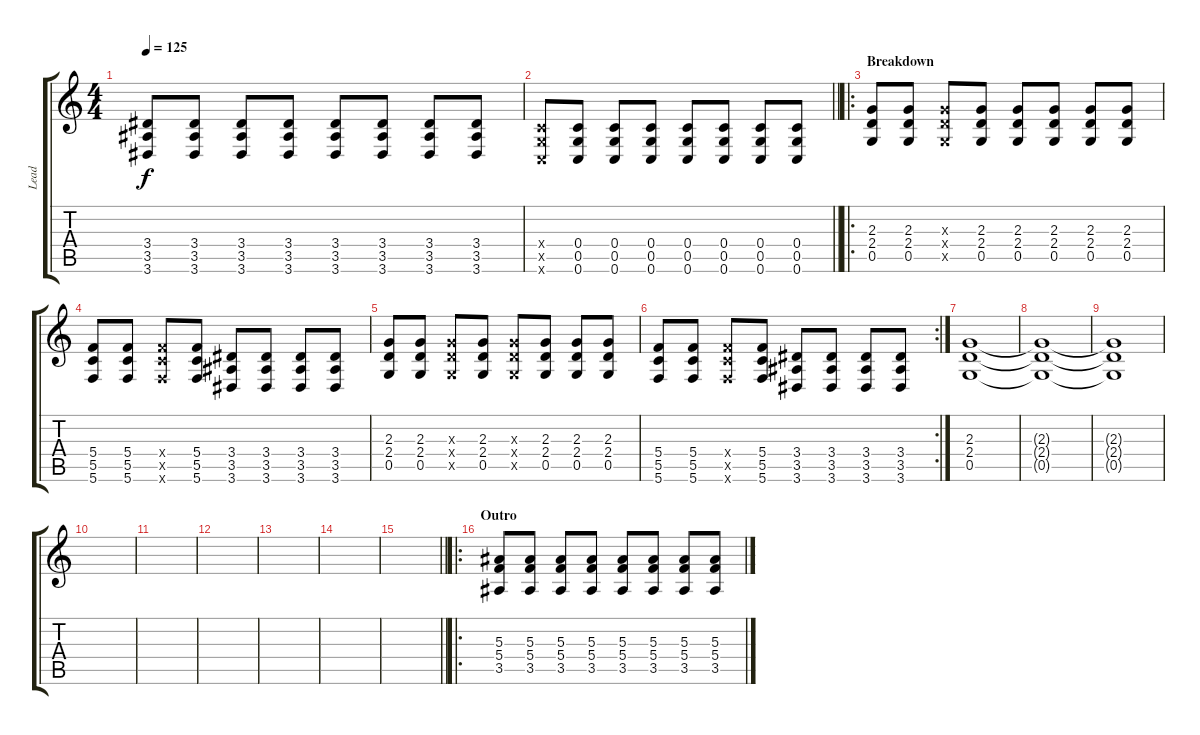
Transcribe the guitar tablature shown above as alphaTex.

\track ("Lead" "Lead") {instrument distortionguitar}
\staff {score tabs}
\tuning (D4 A3 F3 C3 G2 C2) {hide}
\ts (4 4)
\tempo 125
\clef g2
\ks c
(3.4 3.5 3.6).8{dy f} (3.4 3.5 3.6).8 (3.4 3.5 3.6).8 (3.4 3.5 3.6).8 (3.4 3.5 3.6).8 (3.4 3.5 3.6).8 (3.4 3.5 3.6).8 (3.4 3.5 3.6).8 |
\barLineRight lightlight
(0.4{x} 0.5{x} 0.6{x}).8 (0.4 0.5 0.6).8 (0.4 0.5 0.6).8 (0.4 0.5 0.6).8 (0.4 0.5 0.6).8 (0.4 0.5 0.6).8 (0.4 0.5 0.6).8 (0.4 0.5 0.6).8 |
\ro
\section ("" "Breakdown")
(2.3 2.4 0.5).8 (2.3 2.4 0.5).8 (2.3{x} 2.4{x} 0.5{x}).8 (2.3 2.4 0.5).8 (2.3 2.4 0.5).8 (2.3 2.4 0.5).8 (2.3 2.4 0.5).8 (2.3 2.4 0.5).8 |
(5.4 5.5 5.6).8 (5.4 5.5 5.6).8 (5.4{x} 5.5{x} 5.6{x}).8 (5.4 5.5 5.6).8 (3.4 3.5 3.6).8 (3.4 3.5 3.6).8 (3.4 3.5 3.6).8 (3.4 3.5 3.6).8 |
(2.3 2.4 0.5).8 (2.3 2.4 0.5).8 (2.3{x} 2.4{x} 0.5{x}).8 (2.3 2.4 0.5).8 (2.3{x} 2.4{x} 0.5{x}).8 (2.3 2.4 0.5).8 (2.3 2.4 0.5).8 (2.3 2.4 0.5).8 |
\rc 2
(5.4 5.5 5.6).8 (5.4 5.5 5.6).8 (5.4{x} 5.5{x} 5.6{x}).8 (5.4 5.5 5.6).8 (3.4 3.5 3.6).8 (3.4 3.5 3.6).8 (3.4 3.5 3.6).8 (3.4 3.5 3.6).8 |
(2.3 2.4 0.5).1 |
(2.3{t} 2.4{t} 0.5{t}).1{volume 0} |
(2.3{t} 2.4{t} 0.5{t}).1 |
|
|
|
|
|
\barLineRight lightlight
|
\ro
\section ("" "Outro")
(5.3 5.4 3.5).8{volume 16} (5.3 5.4 3.5).8 (5.3 5.4 3.5).8 (5.3 5.4 3.5).8 (5.3 5.4 3.5).8 (5.3 5.4 3.5).8 (5.3 5.4 3.5).8 (5.3 5.4 3.5).8
